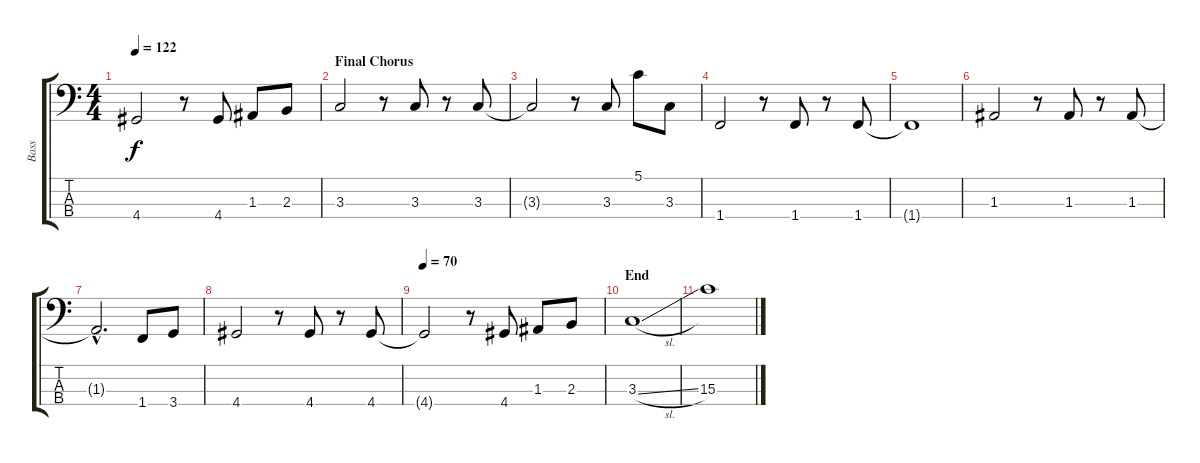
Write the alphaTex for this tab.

\track ("Bass" "Bass") {instrument electricbassfinger}
\staff {score tabs}
\tuning (G2 D2 A1 E1) {hide}
\ts (4 4)
\tempo 122
\clef f4
\ks c
4.4{t}.2{dy f} r.8 4.4.8 1.3.8 2.3.8 |
\section ("" "Final Chorus")
3.3.2 r.8 3.3.8 r.8 3.3.8 |
3.3{t}.2 r.8 3.3.8 5.1.8 3.3.8 |
1.4.2 r.8 1.4.8 r.8 1.4.8 |
1.4{t}.1 |
1.3.2 r.8 1.3.8 r.8 1.3.8 |
1.3{hac t}.2{d} 1.4.8 3.4.8 |
4.4.2 r.8 4.4.8 r.8 4.4.8 |
\tempo 70
4.4{t}.2 r.8 4.4.8 1.3.8 2.3.8 |
\section ("" "End")
3.3{sl}.1 |
15.3.1
